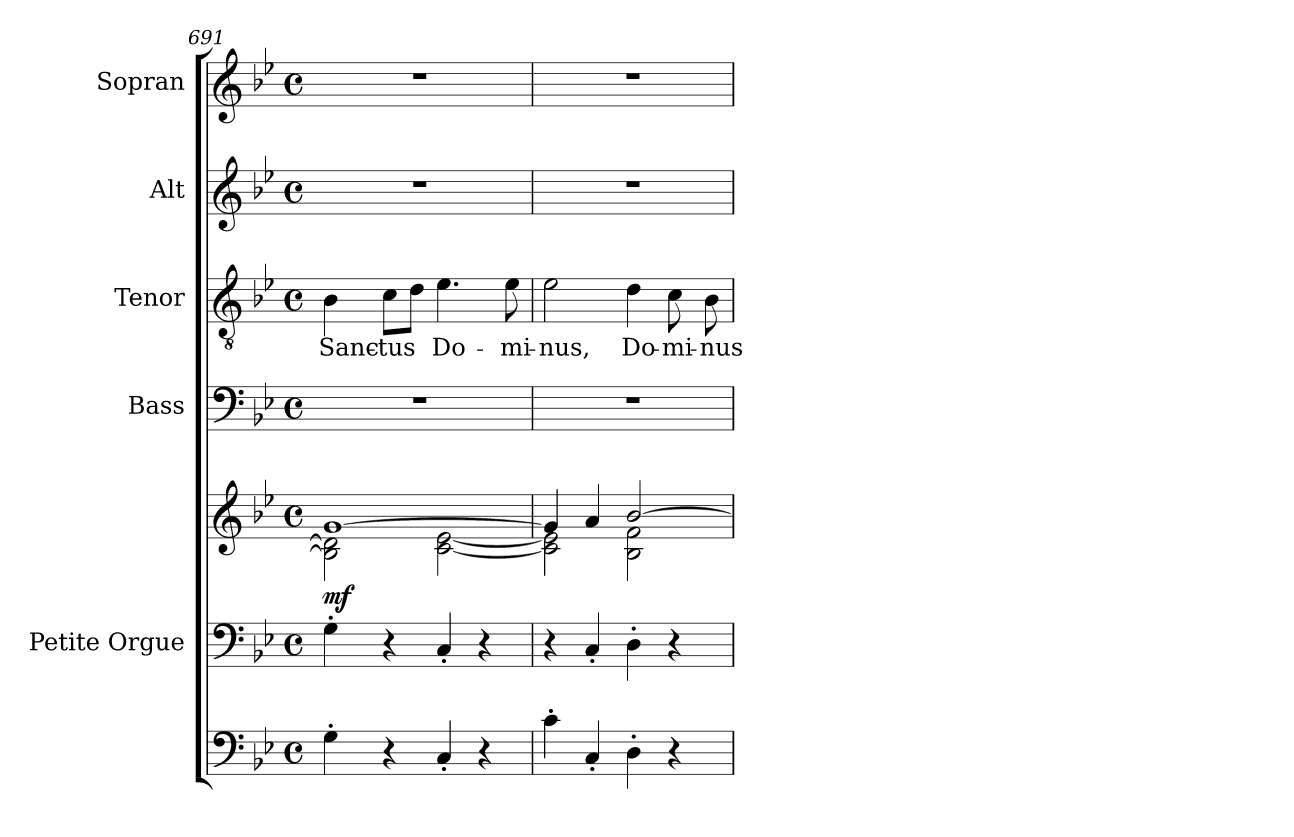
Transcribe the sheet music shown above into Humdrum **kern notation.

**kern	**kern	**kern	**dynam	**kern	**kern	**text	**kern	**kern
*part6	*part5	*part5	*part5	*part4	*part3	*part3	*part2	*part1
*staff7	*staff6	*staff5	*staff5/6	*staff4	*staff3	*staff3	*staff2	*staff1
*	*I"Petite Orgue	*	*	*I"Bass	*I"Tenor	*	*I"Alt	*I"Sopran
*	*I'Org. 1	*	*	*I'B.	*I'T.	*	*I'A.	*I'S.
!!LO:PB:g=z
*clefF4	*clefF4	*clefG2	*	*clefF4	*clefGv2	*	*clefG2	*clefG2
*k[b-e-]	*k[b-e-]	*k[b-e-]	*	*k[b-e-]	*k[b-e-]	*	*k[b-e-]	*k[b-e-]
*B-:	*B-:	*B-:	*	*B-:	*B-:	*	*B-:	*B-:
*M4/4	*M4/4	*M4/4	*	*M4/4	*M4/4	*	*M4/4	*M4/4
*met(c)	*met(c)	*met(c)	*	*met(c)	*met(c)	*	*met(c)	*met(c)
=691	=691	=691	=691	=691	=691	=691	=691	=691
*	*	*^	*	*	*	*	*	*
!	!	!	!	!LO:DY:b	!	!	!LO:LY:b	!	!
4G'>\	4G'>\	[>1g	2B-\] 2d\]	mf	1r	4B-\	Sanc-	1r	1r
!	!	!	!	!	!	!	!LO:LY:b	!	!
4r	4r	.	.	.	.	8c\L	-tus	.	.
.	.	.	.	.	.	8d\J	.	.	.
!	!	!	!	!	!	!	!LO:LY:b	!	!
4C'</	4C'</	.	[<2c\ [<2e-\	.	.	4.e-\	Do-	.	.
4r	4r	.	.	.	.	.	.	.	.
!	!	!	!	!	!	!	!LO:LY:b	!	!
.	.	.	.	.	.	8e-\	-mi-	.	.
=692	=692	=692	=692	=692	=692	=692	=692	=692	=692
!	!	!	!	!	!	!	!LO:LY:b	!	!
4c'>\	4r	4g/]	2c\] 2e-\]	.	1r	2e-\	-nus,	1r	1r
4C'</	4C'</	4a/	.	.	.	.	.	.	.
!	!	!	!	!	!	!	!LO:LY:b	!	!
4D'>\	4D'>\	[>2b-/	2B-\ 2f\	.	.	4d\	Do-	.	.
!	!	!	!	!	!	!	!LO:LY:b	!	!
4r	4r	.	.	.	.	8c\	-mi-	.	.
!	!	!	!	!	!	!	!LO:LY:b	!	!
.	.	.	.	.	.	8B-\	-nus	.	.
*	*	*v	*v	*	*	*	*	*	*
=	=	=	=	=	=	=	=	=
*-	*-	*-	*-	*-	*-	*-	*-	*-
